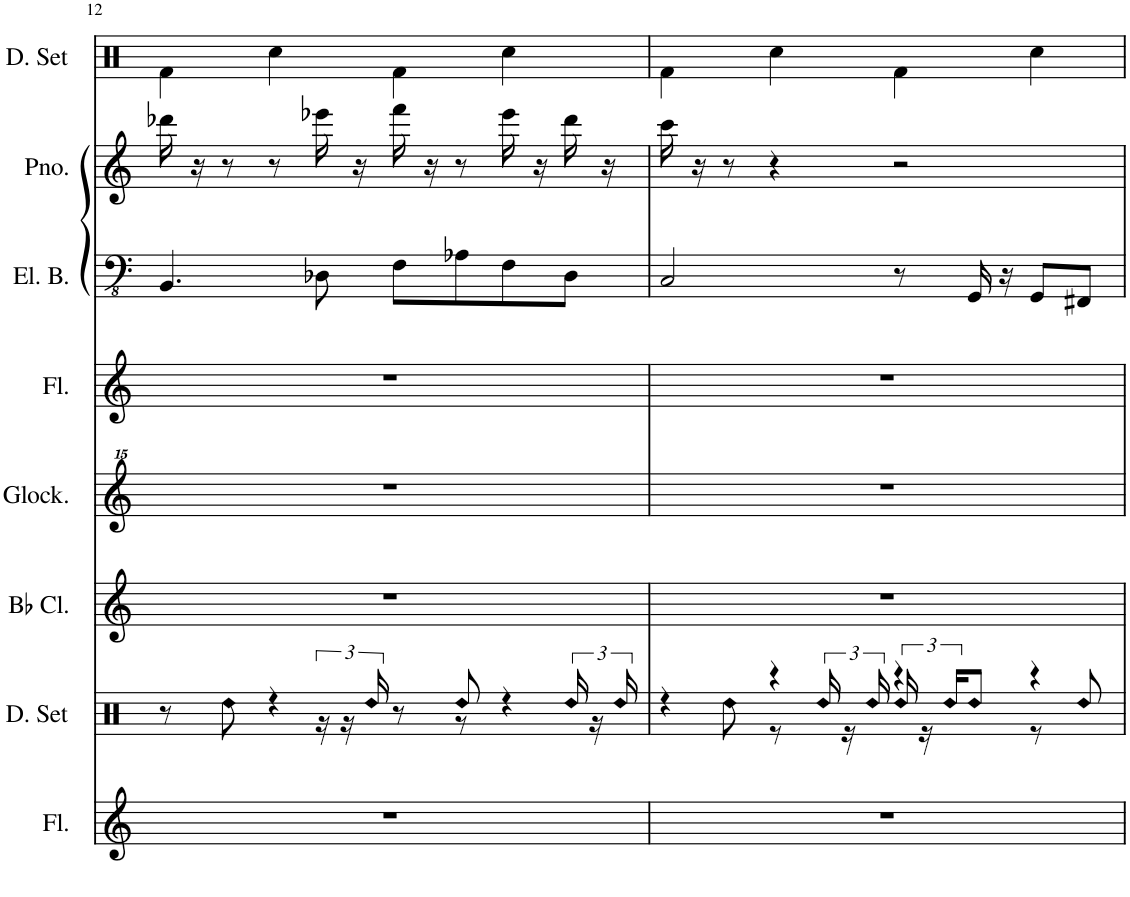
**kern	**kern	**kern	**kern	**kern	**kern	**kern	**kern
*part8	*part7	*part6	*part5	*part4	*part3	*part2	*part1
*staff8	*staff7	*staff6	*staff5	*staff4	*staff3	*staff2	*staff1
*I"Flute	*I"Drumset	*I"Bb Clarinet	*I"Glockenspiel	*I"Flute	*I"Electric Bass	*I"Piano	*I"Drumset
*I'Fl.	*I'D. Set	*I'Bb Cl.	*I'Glock.	*I'Fl.	*I'El. B.	*I'Pno.	*I'D. Set
!!LO:PB:g=z
*clefG2	*clefX	*clefG2	*clefG^^2	*clefG2	*clefFv4	*clefG2	*clefX
*	*	*Trd1c2	*	*	*	*	*
*k[]	*k[]	*k[]	*k[]	*k[]	*k[]	*k[]	*k[]
*M4/4	*M4/4	*M4/4	*M4/4	*M4/4	*M4/4	*M4/4	*M4/4
=12	=12	=12	=12	=12	=12	=12	=12
*	*^	*	*	*	*	*	*
1r	8r	4.ryy	1r	1r	1r	4.BBB/	16ddd-X\	4Rf\
.	.	.	.	.	.	.	16r	.
!	!LO:N:head=diamond	!	!	!	!	!	!	!
.	8Rdd\	.	.	.	.	.	8r	.
.	4r	.	.	.	.	.	8r	4Rcc\
.	.	24r	.	.	.	8DD-X\	16eee-X\	.
.	.	24r	.	.	.	.	.	.
.	.	.	.	.	.	.	16r	.
!	!	!LO:N:head=diamond	!	!	!	!	!	!
.	.	24Rdd/	.	.	.	.	.	.
.	8r	8ryy	.	.	.	8FF\L	16fff\	4Rf\
.	.	.	.	.	.	.	16r	.
!	!LO:N:head=diamond	!	!	!	!	!	!	!
.	8Rdd/	8r	.	.	.	8AA-X\	8r	.
.	4r	8ryy	.	.	.	8FF\	16eee-\	4Rcc\
.	.	.	.	.	.	.	16r	.
!	!	!LO:N:head=diamond	!	!	!	!	!	!
.	.	24Rdd/	.	.	.	8DD-\J	16ddd-\	.
.	.	24r	.	.	.	.	.	.
.	.	.	.	.	.	.	16r	.
!	!	!LO:N:head=diamond	!	!	!	!	!	!
.	.	24Rdd/	.	.	.	.	.	.
=13	=13	=13	=13	=13	=13	=13	=13	=13
1r	4r	8ryy	1r	1r	1r	2CC/	16ccc\	4Rf\
.	.	.	.	.	.	.	16r	.
!	!	!LO:N:head=diamond	!	!	!	!	!	!
.	.	8Rdd\	.	.	.	.	8r	.
.	4r	8r	.	.	.	.	4r	4Rcc\
!	!	!LO:N:head=diamond	!	!	!	!	!	!
.	.	24Rdd/	.	.	.	.	.	.
.	.	24r	.	.	.	.	.	.
!	!	!LO:N:head=diamond	!	!	!	!	!	!
.	.	24Rdd/	.	.	.	.	.	.
!	!	!LO:N:head=diamond	!	!	!	!	!	!
.	4r	24Rdd/	.	.	.	8r	2r	4Rf\
.	.	24r	.	.	.	.	.	.
!	!	!LO:N:head=diamond	!	!	!	!	!	!
.	.	24Rdd/KL	.	.	.	.	.	.
!	!	!LO:N:head=diamond	!	!	!	!	!	!
.	.	8Rdd/J	.	.	.	16GGG/	.	.
.	.	.	.	.	.	16r	.	.
.	4r	8r	.	.	.	8GGG/L	.	4Rcc\
!	!	!LO:N:head=diamond	!	!	!	!	!	!
.	.	8Rdd/	.	.	.	8FFF#X/J	.	.
*	*v	*v	*	*	*	*	*	*
=	=	=	=	=	=	=	=
*-	*-	*-	*-	*-	*-	*-	*-
